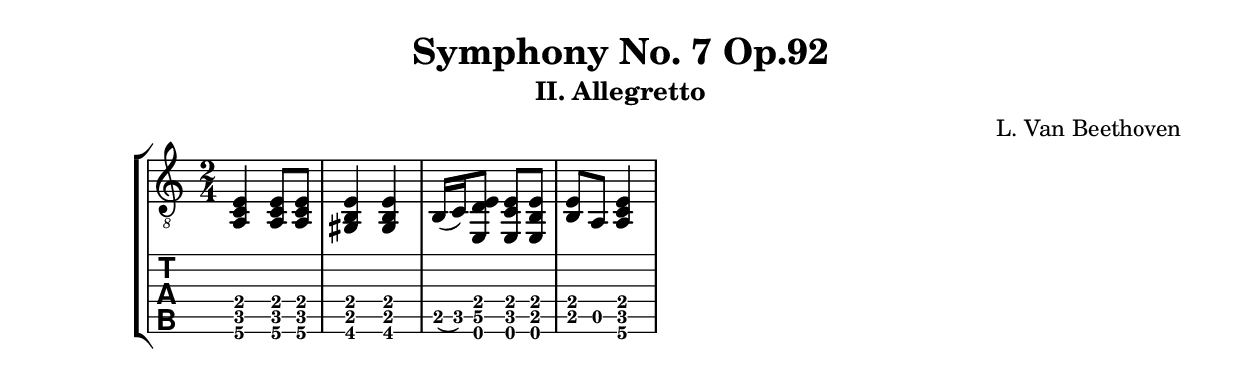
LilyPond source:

\version "2.18.2"
\language "italiano"

\header {
  title = "Symphony No. 7 Op.92"
  subtitle = "II. Allegretto"
  composer = "L. Van Beethoven"
}

\layout {
  \context {
    \Voice
    \consists "Melody_engraver"
    \override Stem #'neutral-direction = #'()
  }
}

global = {
  \key la \minor
  \numericTimeSignature
  \time 2/4
}

classicalGuitar = \relative do' {
  \global
  % 1 ----------------------------------------------+
  | <la, do mi>4 <la do mi>8 <la do mi>             |
  | <sold si mi>4 <sold si mi>                      |
  | si16 (do) <mi, re' mi>8 <mi do' mi> <mi si' mi> |
  | <si' mi>8 la <la do mi>4                        |
  % 2 ----------------------------------------------+
  |   |
}

\score {
  \new StaffGroup <<
    \new Staff \with {
      midiInstrument = "acoustic guitar (nylon)"
    } { \clef "treble_8" \classicalGuitar }
    \new TabStaff \with {
      \clef moderntab
      stringTunings = #guitar-tuning
    } \classicalGuitar
  >>
  \layout { }
  \midi {
    \tempo 4=100
  }
}
